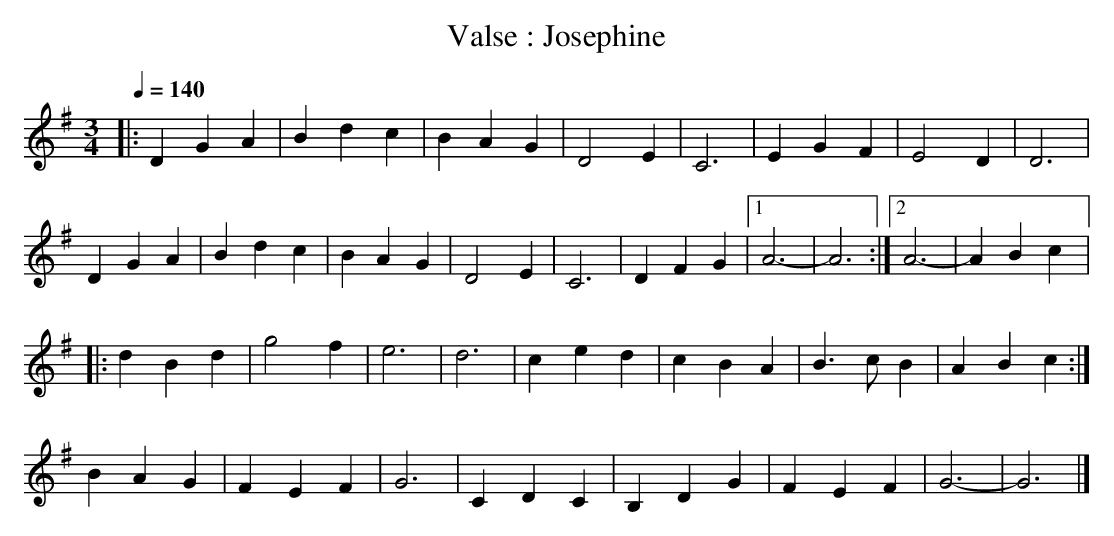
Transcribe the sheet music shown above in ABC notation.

X:1
T:Valse : Josephine
M:3/4
L:1/4
Q:1/4=140
K:Gmaj
|:DGA | Bdc | BAG | D2E | C3 | EGF | E2D | D3 |
DGA | Bdc | BAG | D2E | C3 | DFG |1 A3- | A3 :|2 A3- | ABc |:
dBd | g2f | e3 | d3 | ced | cBA | B>c B | ABc :|
BAG | FEF | G3 | CDC | B,DG | FEF | G3- | G3 |]
